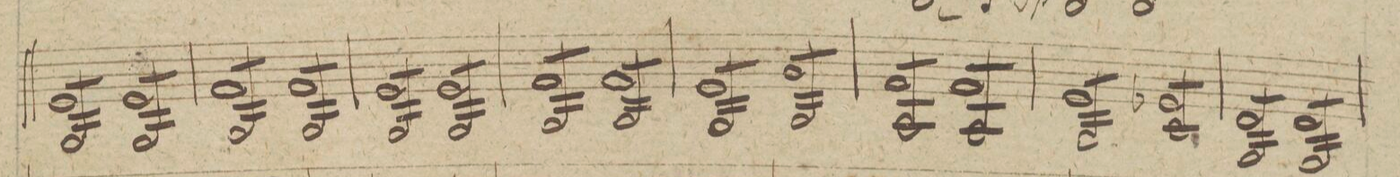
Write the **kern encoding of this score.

**kern	**dynam
*I"Violino 2do	*
*clefG2	*
*k[b-]	*
*met(c|)	*
*M2/2	*
8eL 8G/	.
8e 8G/	.
8e 8G/	.
8eJ 8G/	.
8eL 8G/	.
8e 8G/	.
8e 8G/	.
8eJ 8G/	.
=34	=34
8fL 8G/	.
8f 8G/	.
8f 8G/	.
8fJ 8G/	.
8fL 8G/	.
8f 8G/	.
8f 8G/	.
8fJ 8G/	.
=35	=35
8eL 8G/	.
8e 8G/	.
8e 8G/	.
8eJ 8G/	.
8eL 8G/	.
8e 8G/	.
8e 8G/	.
8eJ 8G/	.
=36	=36
8fL 8G/	.
8f 8G/	.
8f 8G/	.
8fJ 8G/	.
8fL 8G/	.
8f 8G/	.
8f 8G/	.
8fJ 8G/	.
=37	=37
8eL 8G/	.
8e 8G/	.
8e 8G/	.
8eJ 8G/	.
8gL 8G/	.
8g 8G/	.
8g 8G/	.
8gJ 8G/	.
=38	=38
8fL 8A/	.
8f 8A/	.
8f 8A/	.
8fJ 8A/	.
8fL 8A/	.
8f 8A/	.
8f 8A/	.
8fJ 8A/	.
=39	=39
8eL 8G/	.
8e 8G/	.
8e 8G/	.
8eJ 8G/	.
8e-XL 8c/	.
8e- 8c/	.
8e- 8c/	.
8e-J 8c/	.
=40	=40
8dL 8G/	.
8d 8G/	.
8d 8G/	.
8dJ 8G/	.
8dL 8G/	.
8d 8G/	.
8d 8G/	.
8dJ 8G/	.
=41	=41
*-	*-
